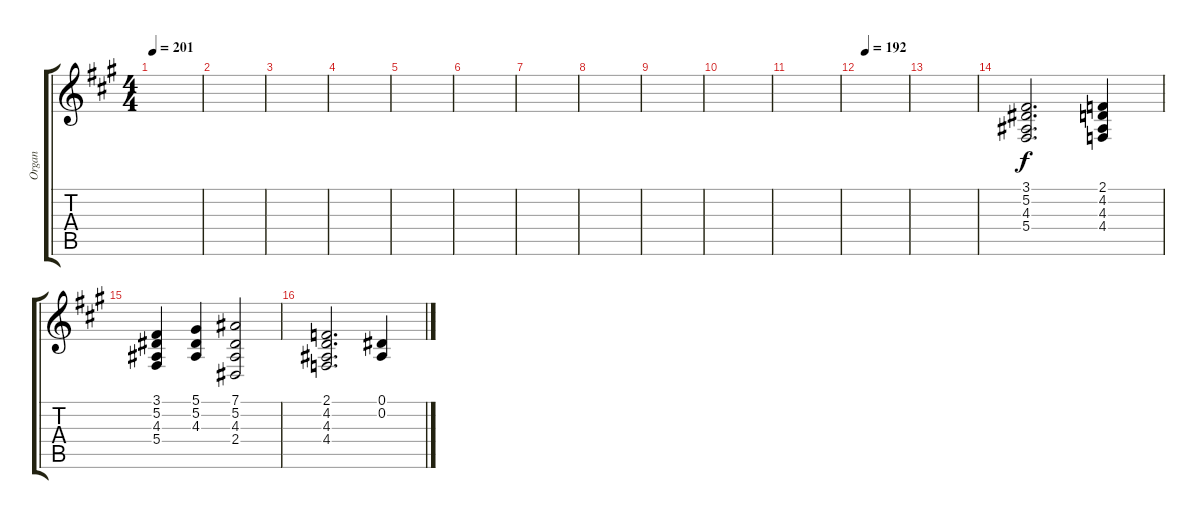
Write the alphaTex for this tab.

\track ("Organ" "Organ") {instrument churchorgan}
\staff {score tabs}
\tuning (Eb4 Bb3 Gb3 Db3 Ab2 Eb2) {hide}
\ts (4 4)
\tempo 201
\clef g2
\ks a
|
|
|
|
|
|
|
|
|
|
|
\tempo (192 0.125)
|
|
(3.1 5.2 4.3 5.4).2{d} (2.1 4.2 4.3 4.4).4 |
(3.1 5.2 4.3 5.4).4 (5.1 5.2 4.3).4 (7.1 5.2 4.3 2.4).2 |
(2.1 4.2 4.3 4.4).2{d} (0.1 0.2).4
